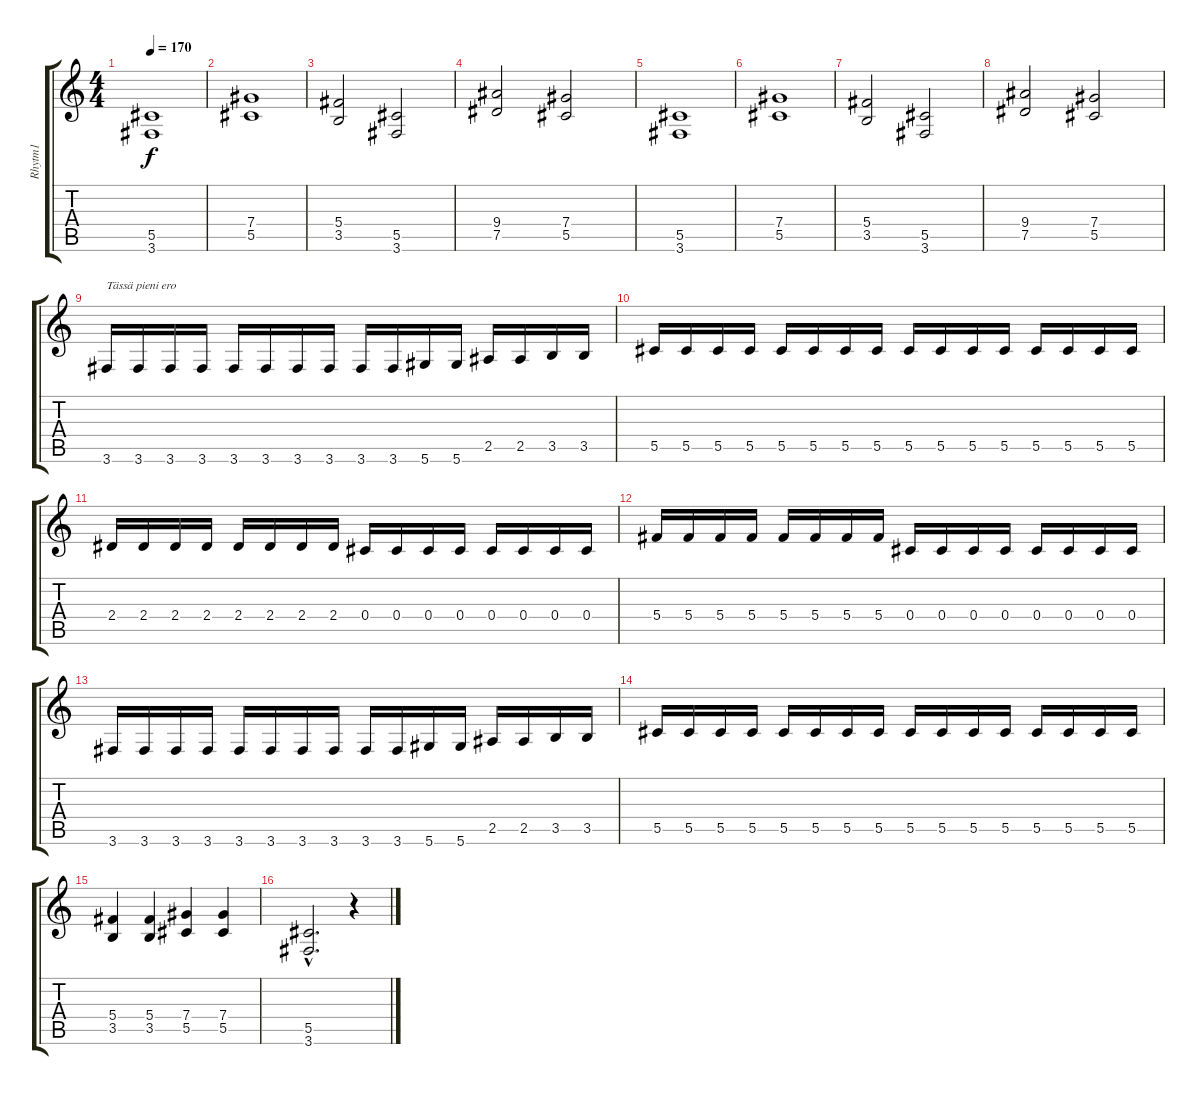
\track ("Rhytm1" "Rhytm1") {instrument overdrivenguitar}
\staff {score tabs}
\tuning (Eb4 Bb3 Gb3 Db3 Ab2 Eb2) {hide}
\ts (4 4)
\tempo 170
\clef g2
\ks c
(5.5 3.6).1{dy f} |
(7.4 5.5).1 |
(5.4 3.5).2 (5.5 3.6).2 |
(9.4 7.5).2 (7.4 5.5).2 |
(5.5 3.6).1 |
(7.4 5.5).1 |
(5.4 3.5).2 (5.5 3.6).2 |
(9.4 7.5).2 (7.4 5.5).2 |
3.6.16{txt "Tässä pieni ero"} 3.6.16 3.6.16 3.6.16 3.6.16 3.6.16 3.6.16 3.6.16 3.6.16 3.6.16 5.6.16 5.6.16 2.5.16 2.5.16 3.5.16 3.5.16 |
5.5.16 5.5.16 5.5.16 5.5.16 5.5.16 5.5.16 5.5.16 5.5.16 5.5.16 5.5.16 5.5.16 5.5.16 5.5.16 5.5.16 5.5.16 5.5.16 |
2.4.16 2.4.16 2.4.16 2.4.16 2.4.16 2.4.16 2.4.16 2.4.16 0.4.16 0.4.16 0.4.16 0.4.16 0.4.16 0.4.16 0.4.16 0.4.16 |
5.4.16 5.4.16 5.4.16 5.4.16 5.4.16 5.4.16 5.4.16 5.4.16 0.4.16 0.4.16 0.4.16 0.4.16 0.4.16 0.4.16 0.4.16 0.4.16 |
3.6.16 3.6.16 3.6.16 3.6.16 3.6.16 3.6.16 3.6.16 3.6.16 3.6.16 3.6.16 5.6.16 5.6.16 2.5.16 2.5.16 3.5.16 3.5.16 |
5.5.16 5.5.16 5.5.16 5.5.16 5.5.16 5.5.16 5.5.16 5.5.16 5.5.16 5.5.16 5.5.16 5.5.16 5.5.16 5.5.16 5.5.16 5.5.16 |
(5.4 3.5).4 (5.4 3.5).4 (7.4 5.5).4 (7.4 5.5).4 |
(5.5{hac} 3.6{hac}).2{d} r.4
